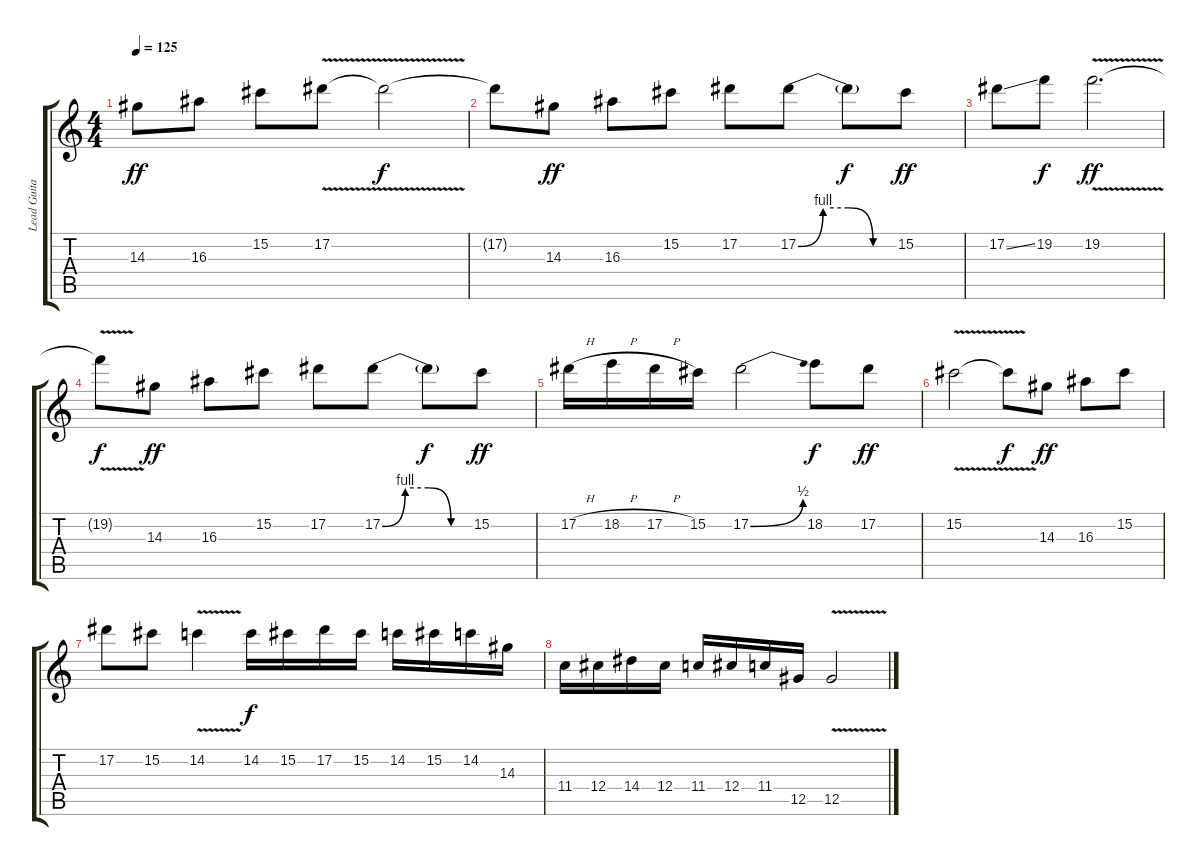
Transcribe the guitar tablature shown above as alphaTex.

\track ("Lead Guitar" "Lead Guita") {instrument distortionguitar}
\staff {score tabs}
\tuning (Eb4 Bb3 Gb3 Db3 Ab2 Eb2) {hide}
\ts (4 4)
\tempo 125
\clef g2
\ks c
14.3.8{dy ff} 16.3.8 15.2.8 17.2{v}.8 17.2{t}.2{dy f} |
17.2{t}.8 14.3.8{dy ff} 16.3.8 15.2.8 17.2.8 17.2{be (custom 0 0 15 4 30 4 45 0 60 0)}.8 17.2{t}.8{dy f} 15.2.8{dy ff} |
17.2{ss}.8 19.2.8{dy f} 19.2{v}.2{d dy ff} |
19.2{t}.8{dy f} 14.3.8{dy ff} 16.3.8 15.2.8 17.2.8 17.2{be (custom 0 0 15 4 30 4 45 0 60 0)}.8 17.2{t}.8{dy f} 15.2.8{dy ff} |
17.2{h}.16 18.2{h}.16 17.2{h}.16 15.2.16 17.2{be (bend 0 0 60 2)}.2 18.2.8{dy f} 17.2.8{dy ff} |
15.2{v}.2 15.2{t}.8{dy f} 14.3.8{dy ff} 16.3.8 15.2.8 |
17.2.8 15.2.8 14.2{v}.4 14.2.16{dy f} 15.2.16 17.2.16 15.2.16 14.2.16 15.2.16 14.2.16 14.3.16 |
11.4.16 12.4.16 14.4.16 12.4.16 11.4.16 12.4.16 11.4.16 12.5.16 12.5{v}.2
